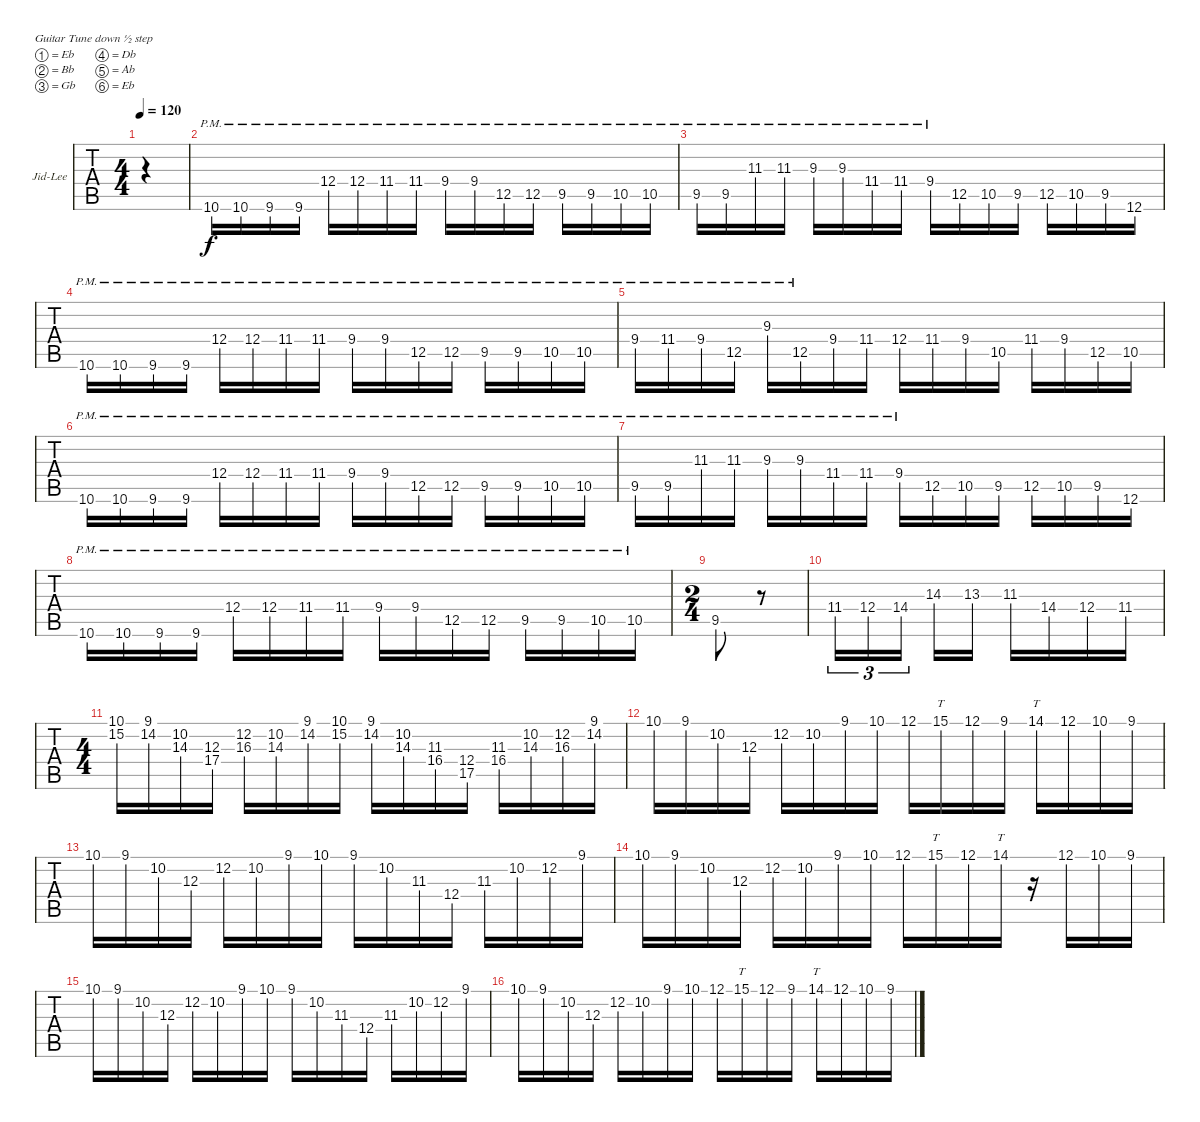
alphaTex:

\defaultSystemsLayout 4
\bracketExtendMode groupsimilarinstruments
\firstSystemTrackNameOrientation horizontal
\otherSystemsTrackNameOrientation horizontal
\track ("Jid-Lee" "Jid-Lee") {instrument distortionguitar}
\staff {tabs}
\tuning (Eb4 Bb3 Gb3 Db3 Ab2 Eb2)
\ts (4 4)
\scale
0.245206
\tempo 120
\accidentals auto
\clef g2
\ottava regular
\simile none
\ks c
|
\scale
0.374026 10.6{pm}.16 10.6{pm}.16 9.6{pm}.16 9.6{pm}.16 12.4{pm}.16 12.4{pm}.16 11.4{pm}.16 11.4{pm}.16 9.4{pm}.16 9.4{pm}.16 12.5{pm}.16 12.5{pm}.16 9.5{pm}.16 9.5{pm}.16 10.5{pm}.16 10.5{pm}.16 |
\scale
0.380069 9.5{pm}.16 9.5{pm}.16 11.3{pm}.16 11.3{pm}.16 9.3{pm}.16 9.3{pm}.16 11.4{pm}.16 11.4{pm}.16 9.4{pm}.16 12.5.16 10.5.16 9.5.16 12.5.16 10.5.16 9.5.16 12.6.16 |
10.6{pm}.16 10.6{pm}.16 9.6{pm}.16 9.6{pm}.16 12.4{pm}.16 12.4{pm}.16 11.4{pm}.16 11.4{pm}.16 9.4{pm}.16 9.4{pm}.16 12.5{pm}.16 12.5{pm}.16 9.5{pm}.16 9.5{pm}.16 10.5{pm}.16 10.5{pm}.16 |
9.4{pm}.16 11.4{pm}.16 9.4{pm}.16 12.5{pm}.16 9.3{pm}.16 12.5{pm}.16 9.4.16 11.4.16 12.4.16 11.4.16 9.4.16 10.5.16 11.4.16 9.4.16 12.5.16 10.5.16 |
10.6{pm}.16 10.6{pm}.16 9.6{pm}.16 9.6{pm}.16 12.4{pm}.16 12.4{pm}.16 11.4{pm}.16 11.4{pm}.16 9.4{pm}.16 9.4{pm}.16 12.5{pm}.16 12.5{pm}.16 9.5{pm}.16 9.5{pm}.16 10.5{pm}.16 10.5{pm}.16 |
9.5{pm}.16 9.5{pm}.16 11.3{pm}.16 11.3{pm}.16 9.3{pm}.16 9.3{pm}.16 11.4{pm}.16 11.4{pm}.16 9.4{pm}.16 12.5.16 10.5.16 9.5.16 12.5.16 10.5.16 9.5.16 12.6.16 |
10.6{pm}.16 10.6{pm}.16 9.6{pm}.16 9.6{pm}.16 12.4{pm}.16 12.4{pm}.16 11.4{pm}.16 11.4{pm}.16 9.4{pm}.16 9.4{pm}.16 12.5{pm}.16 12.5{pm}.16 9.5{pm}.16 9.5{pm}.16 10.5{pm}.16 10.5{pm}.16 |
\ts (2 4)
9.5.8 r.8 |
11.4.16{tu (3 2)} 12.4.16{tu (3 2)} 14.4.16{tu (3 2)} 14.3.16 13.3.16 11.3.16 14.4.16 12.4.16 11.4.16 |
\ts (4 4)
(10.1 15.2).16 (9.1 14.2).16 (10.2 14.3).16 (12.3 17.4).16 (12.2 16.3).16 (10.2 14.3).16 (9.1 14.2).16 (10.1 15.2).16 (9.1 14.2).16 (10.2 14.3).16 (11.3 16.4).16 (12.4 17.5).16 (11.3 16.4).16 (10.2 14.3).16 (12.2 16.3).16 (9.1 14.2).16 |
10.1.16 9.1.16 10.2.16 12.3.16 12.2.16 10.2.16 9.1.16 10.1.16 12.1.16 15.1.16{tt} 12.1.16 9.1.16 14.1.16{tt} 12.1.16 10.1.16 9.1.16 |
10.1.16 9.1.16 10.2.16 12.3.16 12.2.16 10.2.16 9.1.16 10.1.16 9.1.16 10.2.16 11.3.16 12.4.16 11.3.16 10.2.16 12.2.16 9.1.16 |
10.1.16 9.1.16 10.2.16 12.3.16 12.2.16 10.2.16 9.1.16 10.1.16 12.1.16 15.1.16{tt} 12.1.16 14.1.16{tt} r.16 12.1.16 10.1.16 9.1.16 |
10.1.16 9.1.16 10.2.16 12.3.16 12.2.16 10.2.16 9.1.16 10.1.16 9.1.16 10.2.16 11.3.16 12.4.16 11.3.16 10.2.16 12.2.16 9.1.16 |
10.1.16 9.1.16 10.2.16 12.3.16 12.2.16 10.2.16 9.1.16 10.1.16 12.1.16 15.1.16{tt} 12.1.16 9.1.16 14.1.16{tt} 12.1.16 10.1.16 9.1.16
